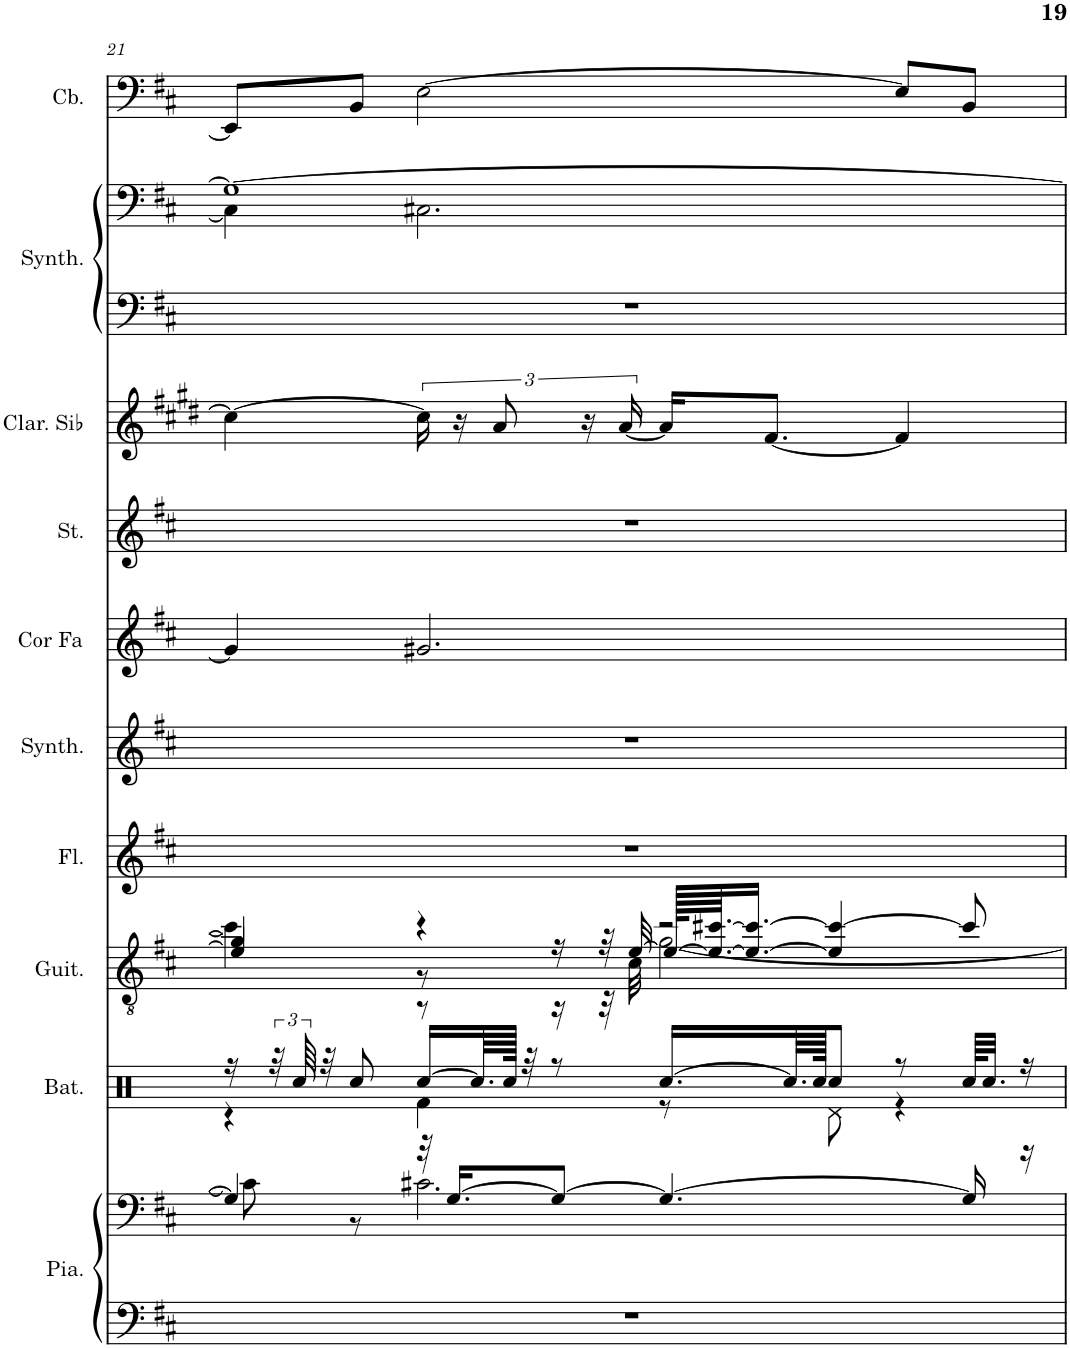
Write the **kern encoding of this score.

**kern	**kern	**kern	**kern	**kern	**kern	**kern	**kern	**kern	**kern	**kern	**kern
*part10	*part10	*part9	*part8	*part7	*part6	*part5	*part4	*part3	*part2	*part2	*part1
*staff12	*staff11	*staff10	*staff9	*staff8	*staff7	*staff6	*staff5	*staff4	*staff3	*staff2	*staff1
*I"Piano	*	*I"Batterie	*I"Guitare acoustique	*I"Flûte	*I"Synthétiseur Pad	*I"Cor en Fa	*I"Cordes	*I"Clarinette en Sib	*I"Synthétiseur d'instruments à cordes	*	*I"Contrebasse
*I'Pia.	*	*I'Bat.	*I'Guit.	*I'Fl.	*I'Synth.	*I'Cor Fa	*	*I'Clar. Sib	*I'Synth.	*	*I'Cb.
!!LO:PB:g=z
*clefG2	*clefF4	*clefX	*clefGv2	*clefG2	*clefG2	*clefG2	*clefG2	*clefG2	*clefF4	*clefF4	*clefF4
*	*	*	*	*	*	*Trd4c7	*	*Trd1c2	*	*	*Trd7c12
*k[f#c#]	*k[f#c#]	*k[]	*k[f#c#]	*k[f#c#]	*k[f#c#]	*k[f#c#]	*k[f#c#]	*k[f#c#g#d#]	*k[f#c#]	*k[f#c#]	*k[f#c#]
*M4/4	*M4/4	*M4/4	*M4/4	*M4/4	*M4/4	*M4/4	*M4/4	*M4/4	*M4/4	*M4/4	*M4/4
=21	=21	=21	=21	=21	=21	=21	=21	=21	=21	=21	=21
*	*^	*^	*^	*	*	*	*	*	*	*^	*
*	*	*	*	*	*	*^	*	*	*	*	*	*	*	*	*
1r	4G/]	8c\]	16r	4r	4g/]	4e/]	4cc\]	1r	1r	4g/]	1r	4cc#\_	1r	1G_	4C\]	8EE/L]
.	.	.	48r	.	.	.	.	.	.	.	.	.	.	.	.	.
.	.	.	96Rcc/	.	.	.	.	.	.	.	.	.	.	.	.	.
.	.	.	32r	.	.	.	.	.	.	.	.	.	.	.	.	.
.	.	8r	8Rcc/	.	.	.	.	.	.	.	.	.	.	.	.	8BB/J
.	32r	2.c#X\	[16Rcc/LL	4Rf\	4r	8r	8r	.	.	2.g#X/	.	24cc#\]	.	.	2.C#X\	[2E\
.	[16.G/KL	.	.	.	.	.	.	.	.	.	.	.	.	.	.	.
.	.	.	.	.	.	.	.	.	.	.	.	24r	.	.	.	.
.	.	.	64.Rcc/LL]	.	.	.	.	.	.	.	.	.	.	.	.	.
.	.	.	.	.	.	.	.	.	.	.	.	12a/	.	.	.	.
.	.	.	128Rcc/JJJJk	.	.	.	.	.	.	.	.	.	.	.	.	.
.	.	.	32r	.	.	.	.	.	.	.	.	.	.	.	.	.
.	8G/J_	.	8r	.	.	16r	16r	.	.	.	.	.	.	.	.	.
.	.	.	.	.	.	.	.	.	.	.	.	24r	.	.	.	.
.	.	.	.	.	.	32r	32r	.	.	.	.	.	.	.	.	.
.	.	.	.	.	.	.	.	.	.	.	.	[24a/	.	.	.	.
.	.	.	.	.	.	[32e/	32c#\	.	.	.	.	.	.	.	.	.
.	4.G/_	.	[16.Rcc/LL	8r	2r	128e/KLLLL_	[2g\	.	.	.	.	16a/KL]	.	.	.	.
.	.	.	.	.	.	64.e/_ [64.cc#X/JJ	.	.	.	.	.	.	.	.	.	.
.	.	.	.	.	.	16.e/_ 16.cc#/_JJ	.	.	.	.	.	.	.	.	.	.
.	.	.	.	.	.	.	.	.	.	.	.	[8.f#/J	.	.	.	.
.	.	.	64.Rcc/LL]	.	.	.	.	.	.	.	.	.	.	.	.	.
.	.	.	128Rcc/JJJK	.	.	.	.	.	.	.	.	.	.	.	.	.
.	.	.	8Rcc/J	8Rd\	.	4e/] 4cc#/_	.	.	.	.	.	.	.	.	.	.
.	.	.	8r	4r	.	.	.	.	.	.	.	4f#/]	.	.	.	8E/L]
.	16G/]	.	64Rcc/KLLL	.	.	8cc#/]	.	.	.	.	.	.	.	.	.	8BB/J
.	.	.	32.Rcc/JJJ	.	.	.	.	.	.	.	.	.	.	.	.	.
.	16r	.	16r	.	.	.	.	.	.	.	.	.	.	.	.	.
*	*v	*v	*	*	*v	*v	*v	*	*	*	*	*	*	*v	*v	*
*	*	*v	*v	*	*	*	*	*	*	*	*	*
=	=	=	=	=	=	=	=	=	=	=	=
*-	*-	*-	*-	*-	*-	*-	*-	*-	*-	*-	*-
